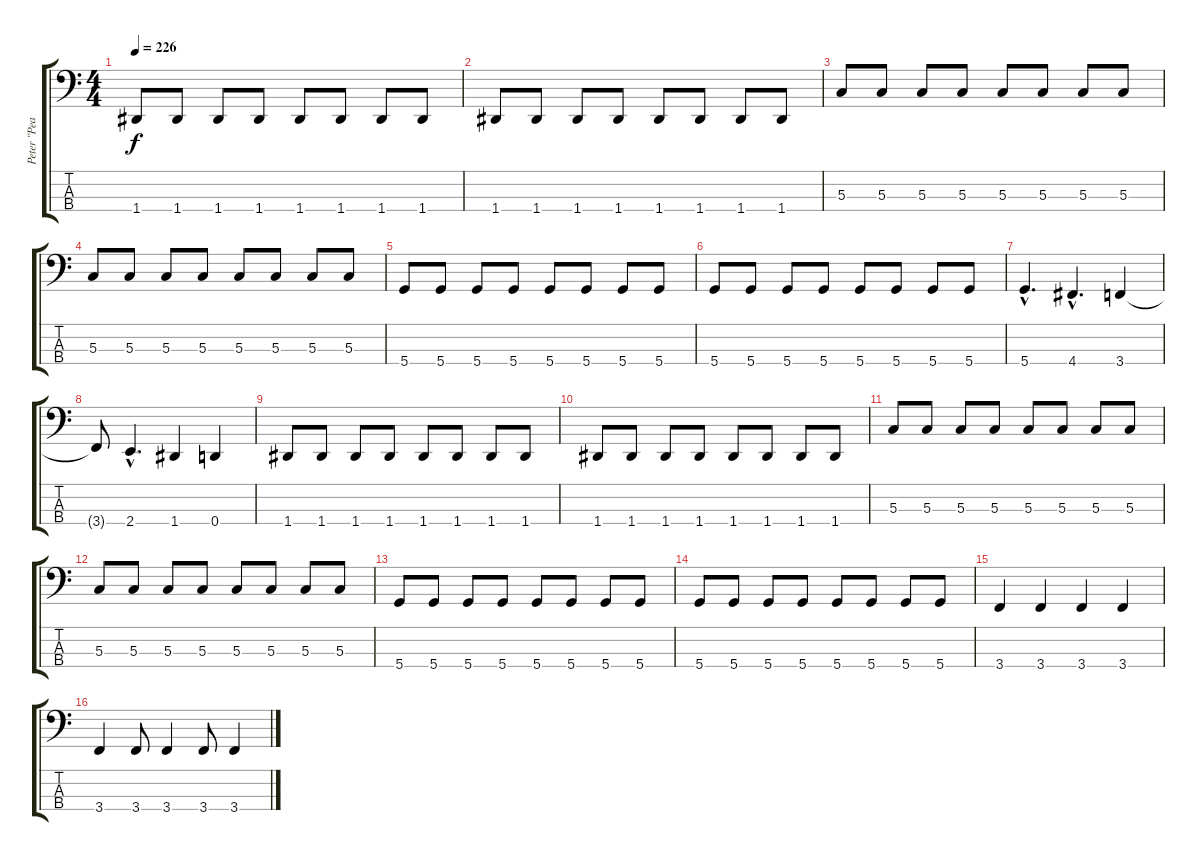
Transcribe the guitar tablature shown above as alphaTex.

\track ("Peter \"Peavy\" Wagner" "Peter \"Pea") {instrument electricbassfinger}
\staff {score tabs}
\tuning (F2 C2 G1 D1) {hide}
\ts (4 4)
\tempo 226
\clef f4
\ks c
1.4.8{dy f} 1.4.8 1.4.8 1.4.8 1.4.8 1.4.8 1.4.8 1.4.8 |
1.4.8 1.4.8 1.4.8 1.4.8 1.4.8 1.4.8 1.4.8 1.4.8 |
5.3.8 5.3.8 5.3.8 5.3.8 5.3.8 5.3.8 5.3.8 5.3.8 |
5.3.8 5.3.8 5.3.8 5.3.8 5.3.8 5.3.8 5.3.8 5.3.8 |
5.4.8 5.4.8 5.4.8 5.4.8 5.4.8 5.4.8 5.4.8 5.4.8 |
5.4.8 5.4.8 5.4.8 5.4.8 5.4.8 5.4.8 5.4.8 5.4.8 |
5.4{hac}.4{d} 4.4{hac}.4{d} 3.4.4 |
3.4{t}.8 2.4{hac}.4{d} 1.4.4 0.4.4 |
1.4.8 1.4.8 1.4.8 1.4.8 1.4.8 1.4.8 1.4.8 1.4.8 |
1.4.8 1.4.8 1.4.8 1.4.8 1.4.8 1.4.8 1.4.8 1.4.8 |
5.3.8 5.3.8 5.3.8 5.3.8 5.3.8 5.3.8 5.3.8 5.3.8 |
5.3.8 5.3.8 5.3.8 5.3.8 5.3.8 5.3.8 5.3.8 5.3.8 |
5.4.8 5.4.8 5.4.8 5.4.8 5.4.8 5.4.8 5.4.8 5.4.8 |
5.4.8 5.4.8 5.4.8 5.4.8 5.4.8 5.4.8 5.4.8 5.4.8 |
3.4.4 3.4.4 3.4.4 3.4.4 |
3.4.4 3.4.8 3.4.4 3.4.8 3.4.4
